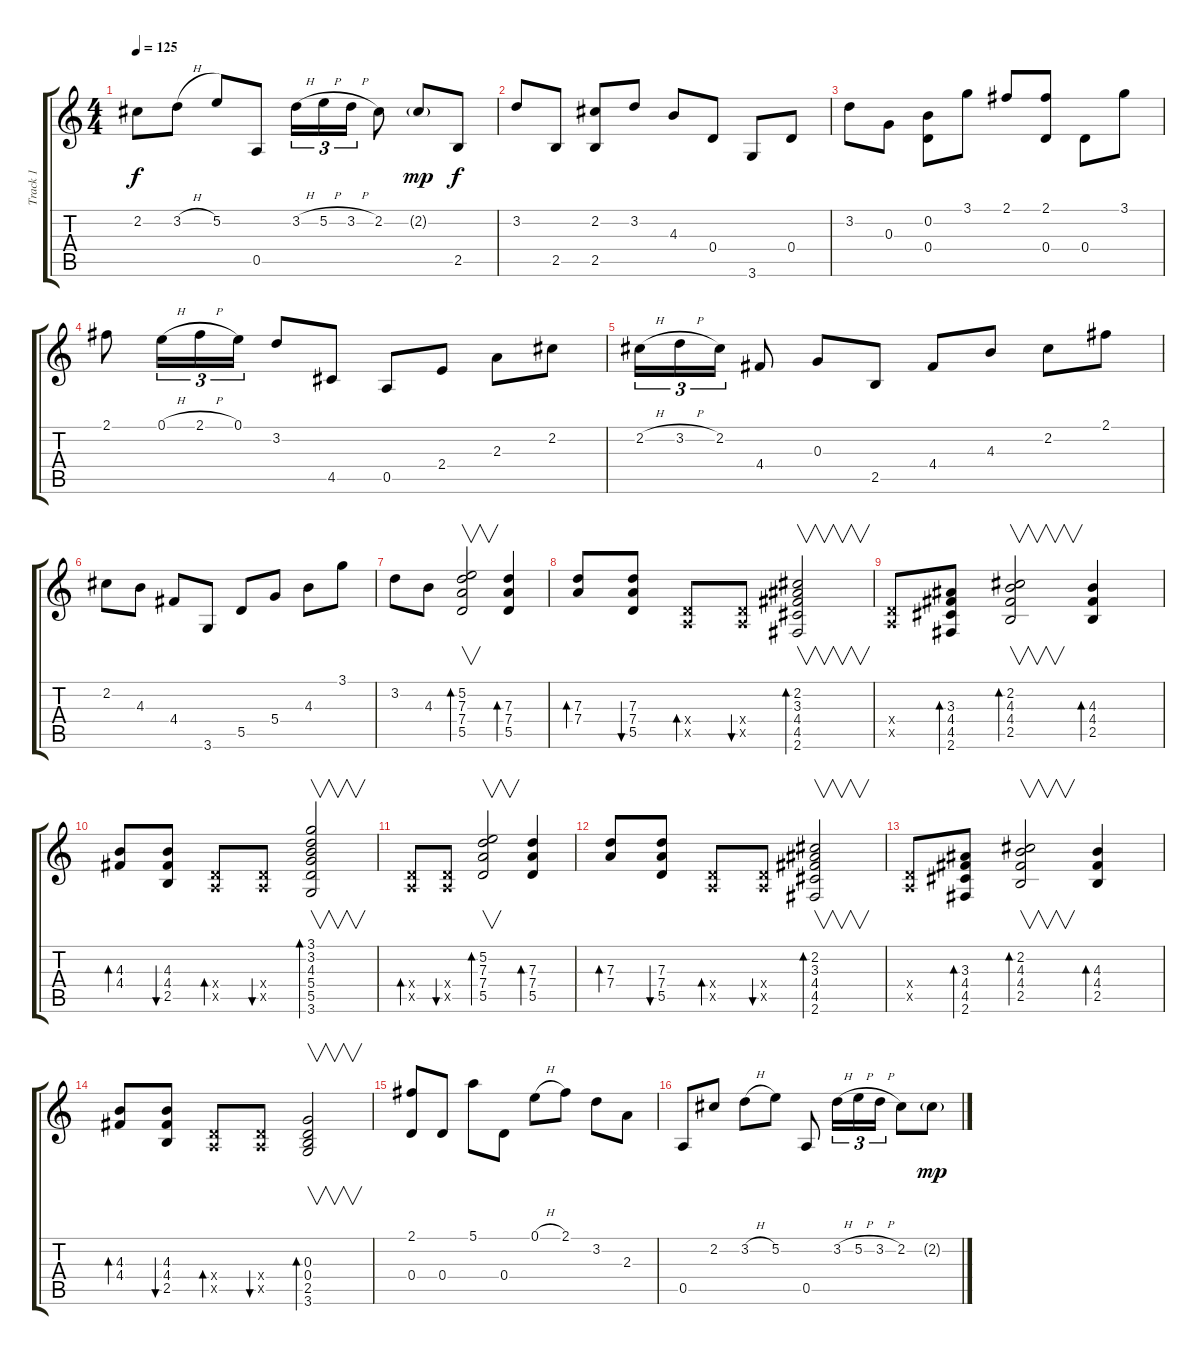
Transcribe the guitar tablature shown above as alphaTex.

\track ("Track 1" "Track 1") {instrument electricguitarclean}
\staff {score tabs}
\tuning (E4 B3 G3 D3 A2 E2) {hide}
\ts (4 4)
\tempo 125
\clef g2
\ks c
2.2.8{dy f} 3.2{h}.8 5.2.8 0.5.8 3.2{h}.16{tu (3 2)} 5.2{h}.16{tu (3 2)} 3.2{h}.16{tu (3 2)} 2.2.8 2.2{g}.8{dy mp} 2.5.8{dy f} |
3.2.8 2.5.8 (2.2 2.5).8 3.2.8 4.3.8 0.4.8 3.6.8 0.4.8 |
3.2.8 0.3.8 (0.2 0.4).8 3.1.8 2.1.8 (2.1 0.4).8 0.4.8 3.1.8 |
2.1.8 0.1{h}.16{tu (3 2)} 2.1{h}.16{tu (3 2)} 0.1.16{tu (3 2)} 3.2.8 4.5.8 0.5.8 2.4.8 2.3.8 2.2.8 |
2.2{h}.16{tu (3 2)} 3.2{h}.16{tu (3 2)} 2.2.16{tu (3 2)} 4.4.8 0.3.8 2.5.8 4.4.8 4.3.8 2.2.8 2.1.8 |
2.2.8 4.3.8 4.4.8 3.6.8 5.5.8 5.4.8 4.3.8 3.1.8 |
3.2.8 4.3.8 (5.2 7.3 7.4 5.5).2{v bd 480} (7.3 7.4 5.5).4{bd 480} |
(7.3 7.4).8{bd 480} (7.3 7.4 5.5).8{bu 480} (0.4{x} 0.5{x}).8{bd 480} (0.4{x} 0.5{x}).8{bu 480} (2.2 3.3 4.4 4.5 2.6).2{v bd 480} |
(0.4{x} 0.5{x}).8 (3.3 4.4 4.5 2.6).8{bd 120} (2.2 4.3 4.4 2.5).2{v bd 480} (4.3 4.4 2.5).4{bd 480} |
(4.3 4.4).8{bd 480} (4.3 4.4 2.5).8{bu 480} (0.4{x} 0.5{x}).8{bd 480} (0.4{x} 0.5{x}).8{bu 480} (3.1 3.2 4.3 5.4 5.5 3.6).2{v bd 480} |
(0.4{x} 0.5{x}).8{bd 480} (0.4{x} 0.5{x}).8{bu 480} (5.2 7.3 7.4 5.5).2{v bd 480} (7.3 7.4 5.5).4{bd 480} |
(7.3 7.4).8{bd 480} (7.3 7.4 5.5).8{bu 480} (0.4{x} 0.5{x}).8{bd 480} (0.4{x} 0.5{x}).8{bu 480} (2.2 3.3 4.4 4.5 2.6).2{v bd 480} |
(0.4{x} 0.5{x}).8 (3.3 4.4 4.5 2.6).8{bd 480} (2.2 4.3 4.4 2.5).2{v bd 480} (4.3 4.4 2.5).4{bd 480} |
(4.3 4.4).8{bd 480} (4.3 4.4 2.5).8{bu 480} (0.4{x} 0.5{x}).8{bd 480} (0.4{x} 0.5{x}).8{bu 480} (0.3 0.4 2.5 3.6).2{v bd 480} |
(2.1 0.4).8 0.4.8 5.1.8 0.4.8 0.1{h}.8 2.1.8 3.2.8 2.3.8 |
0.5.8 2.2.8 3.2{h}.8 5.2.8 0.5.8 3.2{h}.16{tu (3 2)} 5.2{h}.16{tu (3 2)} 3.2{h}.16{tu (3 2)} 2.2.8 2.2{g}.8{dy mp}
